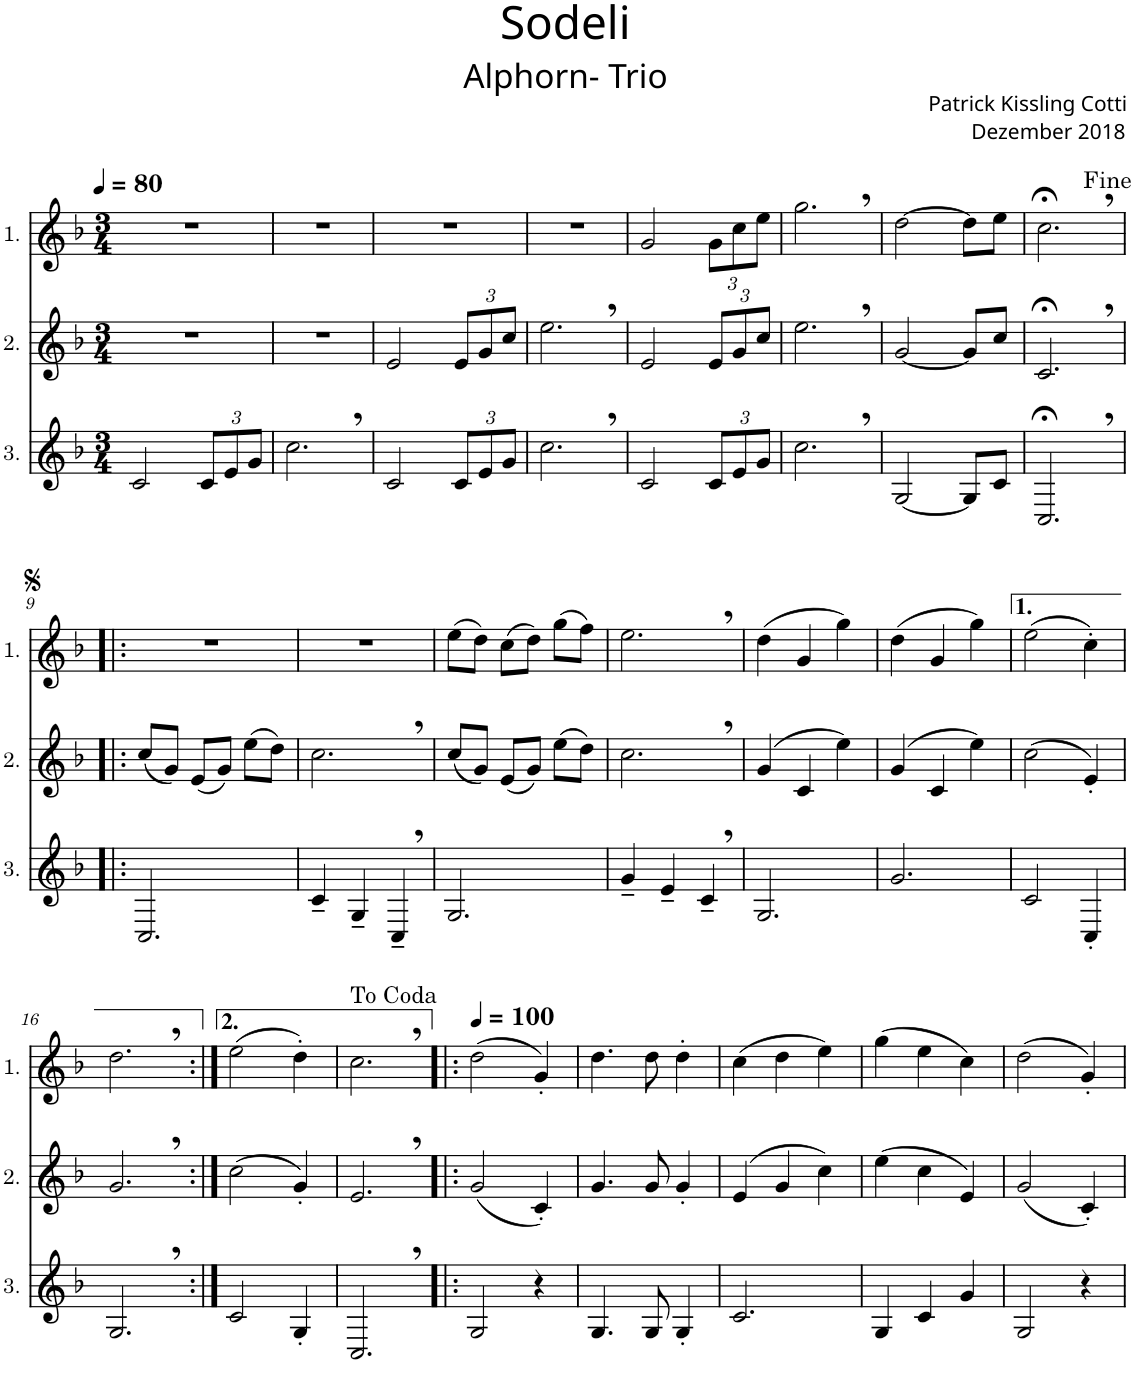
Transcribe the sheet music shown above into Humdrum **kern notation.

**kern	**kern	**kern
*part3	*part2	*part1
*staff3	*staff2	*staff1
*I"3.	*I"2.	*I"1.
*clefG2	*clefG2	*clefG2
*Trd4c7	*Trd4c7	*Trd4c7
*k[b-]	*k[b-]	*k[b-]
*M3/4	*M3/4	*M3/4
*MM80	*MM80	*MM80
=1	=1	=1
2c/	2.r	2.r
*Xbrackettup	*	*
12c/L	.	.
12e/	.	.
12g/J	.	.
=2	=2	=2
2.cc,\	2.r	2.r
=3	=3	=3
2c/	2e/	2.r
*	*Xbrackettup	*
12c/L	12e/L	.
12e/	12g/	.
12g/J	12cc/J	.
=4	=4	=4
2.cc,\	2.ee,\	2.r
=5	=5	=5
2c/	2e/	2g/
*	*	*Xbrackettup
12c/L	12e/L	12g\L
12e/	12g/	12cc\
12g/J	12cc/J	12ee\J
=6	=6	=6
2.cc,\	2.ee,\	2.gg,\
=7	=7	=7
[2G/	[2g/	[2dd\
8G/L]	8g/L]	8dd\L]
8c/J	8cc/J	8ee\J
=8	=8	=8
2.C;<,/	2.c;<,/	2.cc;<,\
!!LO:LB:g=z
=9!|:	=9!|:	=9!|:
2.C/	(8cc/L	2.r
.	8g/J)	.
.	(8e/L	.
.	8g/J)	.
.	(8ee\L	.
.	8dd\J)	.
=10	=10	=10
4c~/	2.cc,\	2.r
4G~/	.	.
4C~,/	.	.
=11	=11	=11
2.G/	(8cc/L	(8ee\L
.	8g/J)	8dd\J)
.	(8e/L	(8cc\L
.	8g/J)	8dd\J)
.	(8ee\L	(8gg\L
.	8dd\J)	8ff\J)
=12	=12	=12
4g~/	2.cc,\	2.ee,\
4e~/	.	.
4c~,/	.	.
=13	=13	=13
2.G/	(4g/	(4dd\
.	4c/	4g/
.	4ee\)	4gg\)
=14	=14	=14
2.g/	(4g/	(4dd\
.	4c/	4g/
.	4ee\)	4gg\)
=15	=15	=15
2c/	(2cc\	(2ee\
4C'/	4e'/)	4cc'\)
!!LO:LB:g=z
=16	=16	=16
2.G,/	2.g,/	2.dd,\
=17:|!	=17:|!	=17:|!
2c/	(2cc\	(2ee\
4G'/	4g'/)	4dd'\)
=18	=18	=18
2.C,/	2.e,/	2.cc,\
=19!|:	=19!|:	=19!|:
*	*	*MM100
2G/	(2g/	(2dd\
4r	4c'/)	4g'/)
=20	=20	=20
4.G/	4.g/	4.dd\
8G/	8g/	8dd\
4G'/	4g'/	4dd'\
=21	=21	=21
2.c/	(4e/	(4cc\
.	4g/	4dd\
.	4cc\)	4ee\)
=22	=22	=22
4G/	(4ee\	(4gg\
4c/	4cc\	4ee\
4g/	4e/)	4cc\)
=23	=23	=23
2G/	(2g/	(2dd\
4r	4c'/)	4g'/)
=	=	=
*-	*-	*-
